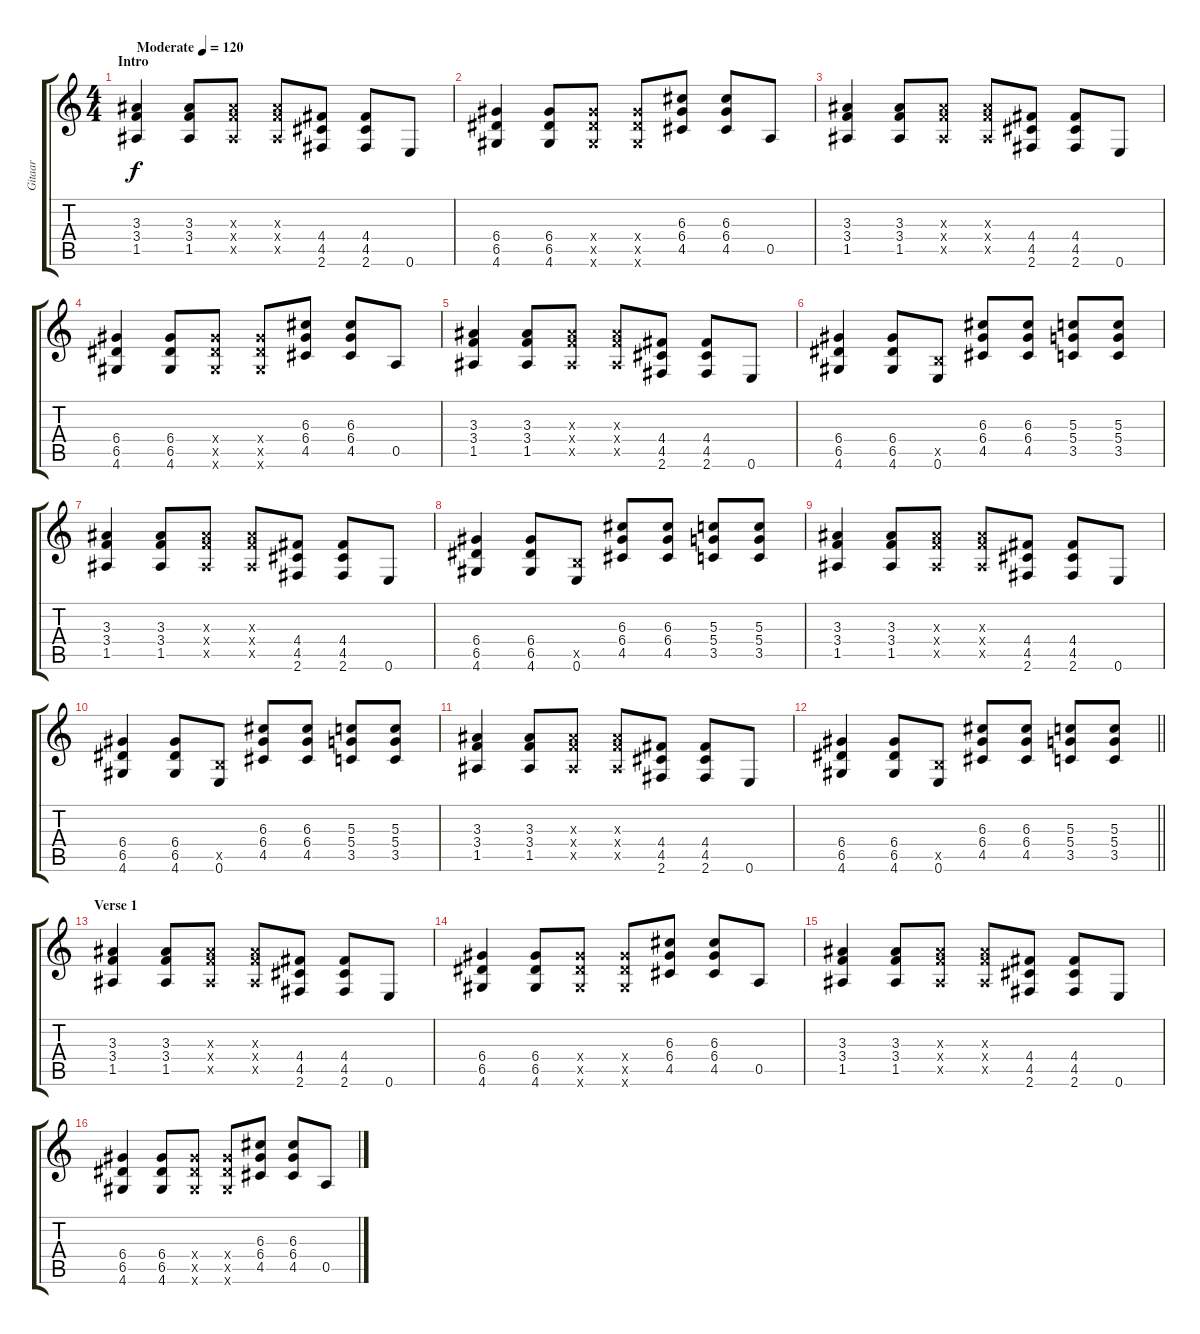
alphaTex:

\track ("Gitaar" "Gitaar") {instrument electricguitarclean}
\staff {score tabs}
\tuning (E4 B3 G3 D3 A2 E2) {hide}
\ts (4 4)
\section ("" "Intro")
\tempo (120 "Moderate")
\clef g2
\ks c
(3.3 3.4 1.5).4{dy f instrument electricguitarclean} (3.3 3.4 1.5).8 (3.3{x} 3.4{x} 1.5{x}).8 (3.3{x} 3.4{x} 1.5{x}).8 (4.4 4.5 2.6).8 (4.4 4.5 2.6).8 0.6.8 |
(6.4 6.5 4.6).4 (6.4 6.5 4.6).8 (6.4{x} 6.5{x} 4.6{x}).8 (6.4{x} 6.5{x} 4.6{x}).8 (6.3 6.4 4.5).8 (6.3 6.4 4.5).8 0.5.8 |
(3.3 3.4 1.5).4 (3.3 3.4 1.5).8 (3.3{x} 3.4{x} 1.5{x}).8 (3.3{x} 3.4{x} 1.5{x}).8 (4.4 4.5 2.6).8 (4.4 4.5 2.6).8 0.6.8 |
(6.4 6.5 4.6).4 (6.4 6.5 4.6).8 (6.4{x} 6.5{x} 4.6{x}).8 (6.4{x} 6.5{x} 4.6{x}).8 (6.3 6.4 4.5).8 (6.3 6.4 4.5).8 0.5.8 |
(3.3 3.4 1.5).4{volume 16 instrument distortionguitar} (3.3 3.4 1.5).8 (3.3{x} 3.4{x} 1.5{x}).8 (3.3{x} 3.4{x} 1.5{x}).8 (4.4 4.5 2.6).8 (4.4 4.5 2.6).8 0.6.8 |
(6.4 6.5 4.6).4 (6.4 6.5 4.6).8 (2.5{x} 0.6).8 (6.3 6.4 4.5).8 (6.3 6.4 4.5).8 (5.3 5.4 3.5).8 (5.3 5.4 3.5).8 |
(3.3 3.4 1.5).4{volume 16 instrument distortionguitar} (3.3 3.4 1.5).8 (3.3{x} 3.4{x} 1.5{x}).8 (3.3{x} 3.4{x} 1.5{x}).8 (4.4 4.5 2.6).8 (4.4 4.5 2.6).8 0.6.8 |
(6.4 6.5 4.6).4 (6.4 6.5 4.6).8 (2.5{x} 0.6).8 (6.3 6.4 4.5).8 (6.3 6.4 4.5).8 (5.3 5.4 3.5).8 (5.3 5.4 3.5).8 |
(3.3 3.4 1.5).4{volume 16 instrument distortionguitar} (3.3 3.4 1.5).8 (3.3{x} 3.4{x} 1.5{x}).8 (3.3{x} 3.4{x} 1.5{x}).8 (4.4 4.5 2.6).8 (4.4 4.5 2.6).8 0.6.8 |
(6.4 6.5 4.6).4 (6.4 6.5 4.6).8 (2.5{x} 0.6).8 (6.3 6.4 4.5).8 (6.3 6.4 4.5).8 (5.3 5.4 3.5).8 (5.3 5.4 3.5).8 |
(3.3 3.4 1.5).4{volume 16 instrument distortionguitar} (3.3 3.4 1.5).8 (3.3{x} 3.4{x} 1.5{x}).8 (3.3{x} 3.4{x} 1.5{x}).8 (4.4 4.5 2.6).8 (4.4 4.5 2.6).8 0.6.8 |
\barLineRight lightlight
(6.4 6.5 4.6).4 (6.4 6.5 4.6).8 (2.5{x} 0.6).8 (6.3 6.4 4.5).8 (6.3 6.4 4.5).8 (5.3 5.4 3.5).8 (5.3 5.4 3.5).8 |
\section ("" "Verse 1")
(3.3 3.4 1.5).4{volume 13 instrument electricguitarclean} (3.3 3.4 1.5).8 (3.3{x} 3.4{x} 1.5{x}).8 (3.3{x} 3.4{x} 1.5{x}).8 (4.4 4.5 2.6).8 (4.4 4.5 2.6).8 0.6.8 |
(6.4 6.5 4.6).4 (6.4 6.5 4.6).8 (6.4{x} 6.5{x} 4.6{x}).8 (6.4{x} 6.5{x} 4.6{x}).8 (6.3 6.4 4.5).8 (6.3 6.4 4.5).8 0.5.8 |
(3.3 3.4 1.5).4 (3.3 3.4 1.5).8 (3.3{x} 3.4{x} 1.5{x}).8 (3.3{x} 3.4{x} 1.5{x}).8 (4.4 4.5 2.6).8 (4.4 4.5 2.6).8 0.6.8 |
(6.4 6.5 4.6).4 (6.4 6.5 4.6).8 (6.4{x} 6.5{x} 4.6{x}).8 (6.4{x} 6.5{x} 4.6{x}).8 (6.3 6.4 4.5).8 (6.3 6.4 4.5).8 0.5.8
